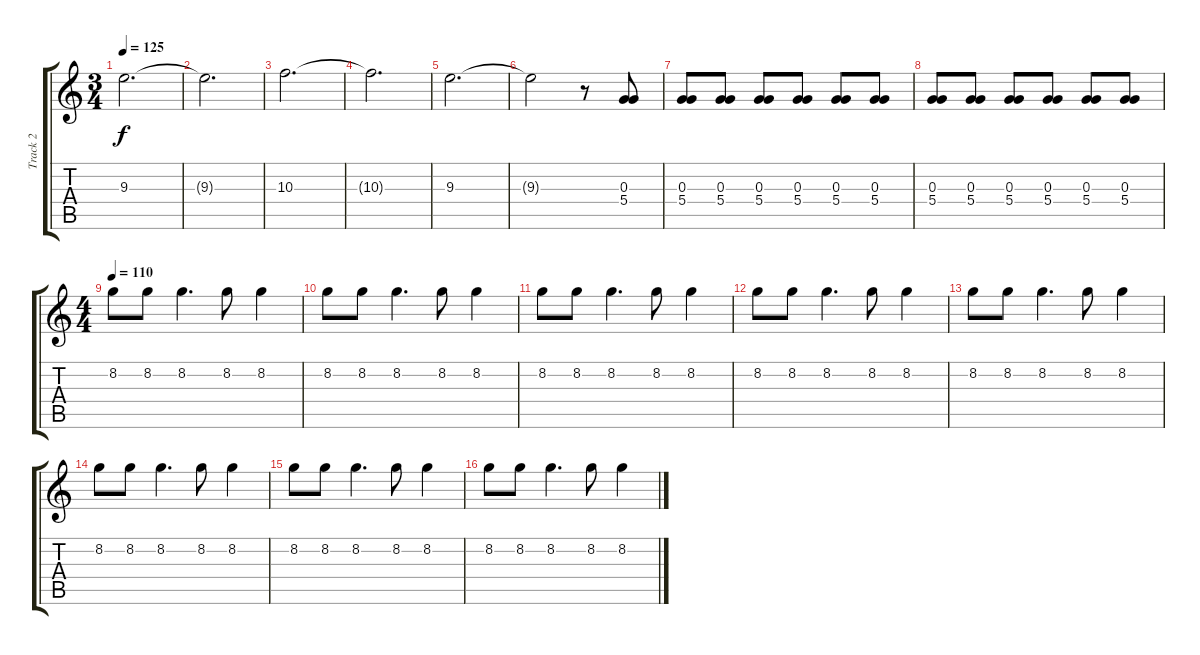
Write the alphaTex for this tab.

\track ("Track 2" "Track 2") {instrument electricguitarjazz}
\staff {score tabs}
\tuning (E4 B3 G3 D3 A2 E2) {hide}
\ts (3 4)
\tempo 125
\clef g2
\ks c
9.3.2{d dy f} |
9.3{t}.2{d} |
10.3.2{d} |
10.3{t}.2{d} |
9.3.2{d} |
9.3{t}.2 r.8 (0.3 5.4).8 |
(0.3 5.4).8 (0.3 5.4).8 (0.3 5.4).8 (0.3 5.4).8 (0.3 5.4).8 (0.3 5.4).8 |
(0.3 5.4).8 (0.3 5.4).8 (0.3 5.4).8 (0.3 5.4).8 (0.3 5.4).8 (0.3 5.4).8 |
\ts (4 4)
\tempo 110
8.2.8 8.2.8 8.2.4{d} 8.2.8 8.2.4 |
8.2.8 8.2.8 8.2.4{d} 8.2.8 8.2.4 |
8.2.8 8.2.8 8.2.4{d} 8.2.8 8.2.4 |
8.2.8 8.2.8 8.2.4{d} 8.2.8 8.2.4 |
8.2.8 8.2.8 8.2.4{d} 8.2.8 8.2.4 |
8.2.8 8.2.8 8.2.4{d} 8.2.8 8.2.4 |
8.2.8 8.2.8 8.2.4{d} 8.2.8 8.2.4 |
8.2.8 8.2.8 8.2.4{d} 8.2.8 8.2.4
